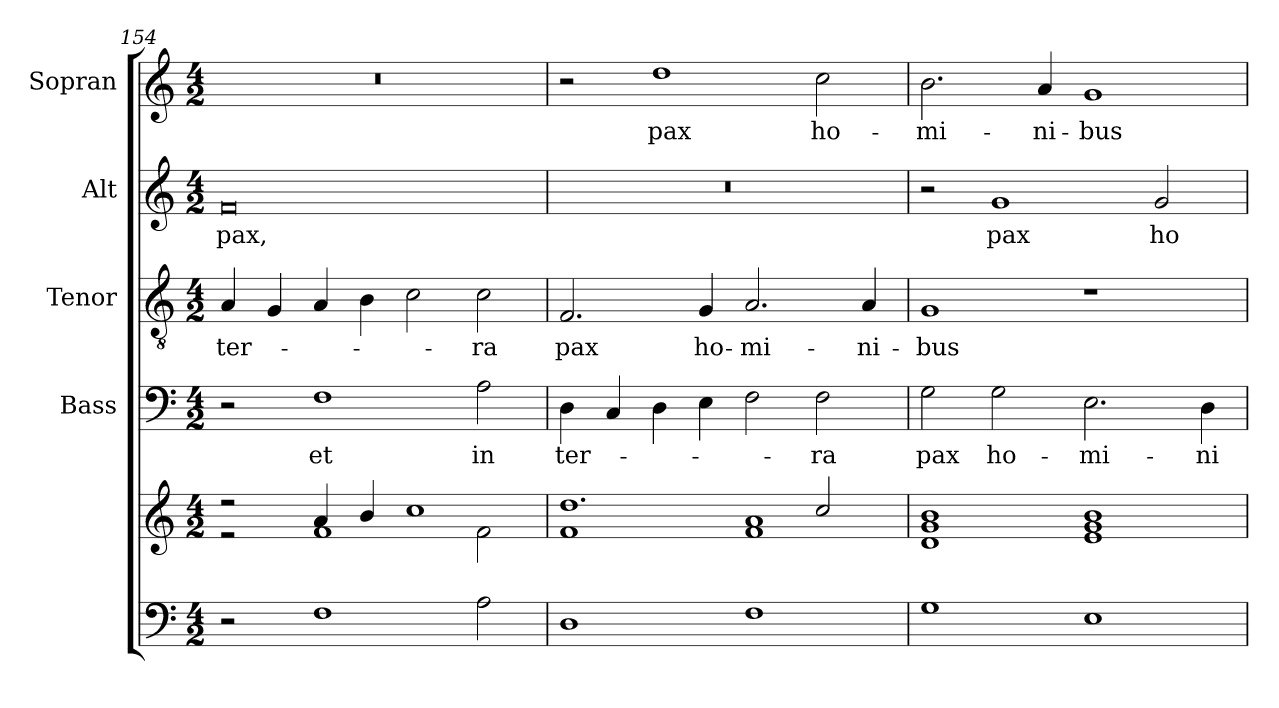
**kern	**kern	**kern	**text	**kern	**text	**kern	**text	**kern	**text
*part5	*part5	*part4	*part4	*part3	*part3	*part2	*part2	*part1	*part1
*staff6	*staff5	*staff4	*staff4	*staff3	*staff3	*staff2	*staff2	*staff1	*staff1
*	*	*I"Bass	*	*I"Tenor	*	*I"Alt	*	*I"Sopran	*
*	*	*I'B.	*	*I'T.	*	*I'A.	*	*I'S.	*
*clefF4	*clefG2	*clefF4	*	*clefGv2	*	*clefG2	*	*clefG2	*
*k[]	*k[]	*k[]	*	*k[]	*	*k[]	*	*k[]	*
*C:	*C:	*C:	*	*C:	*	*C:	*	*C:	*
*M4/2	*M4/2	*M4/2	*	*M4/2	*	*M4/2	*	*M4/2	*
=154	=154	=154	=154	=154	=154	=154	=154	=154	=154
*	*^	*	*	*	*	*	*	*	*
!	!	!	!	!	!	!LO:LY:b	!	!LO:LY:b	!	!
2r	2r	2r	2r	.	4A/	ter-	0f	pax,	0r	.
.	.	.	.	.	4G/	.	.	.	.	.
!	!	!	!	!LO:LY:b	!	!	!	!	!	!
1F	4a/	1f	1F	et	4A/	.	.	.	.	.
.	4b/	.	.	.	4B\	.	.	.	.	.
.	1cc	.	.	.	2c\	.	.	.	.	.
!	!	!	!	!LO:LY:b	!	!LO:LY:b	!	!	!	!
2A\	.	2f\	2A\	in	2c\	-ra	.	.	.	.
=155	=155	=155	=155	=155	=155	=155	=155	=155	=155	=155
!	!	!	!	!LO:LY:b	!	!LO:LY:b	!	!	!	!
1D	1.dd	1f	4D\	ter-	2.F/	pax	0r	.	2r	.
.	.	.	4C/	.	.	.	.	.	.	.
!	!	!	!	!	!	!	!	!	!	!LO:LY:b
.	.	.	4D\	.	.	.	.	.	1dd	pax
!	!	!	!	!	!	!LO:LY:b	!	!	!	!
.	.	.	4E\	.	4G/	ho-	.	.	.	.
!	!	!	!	!	!	!LO:LY:b	!	!	!	!
1F	.	1f 1a	2F\	.	2.A/	-mi-	.	.	.	.
!	!	!	!	!LO:LY:b	!	!	!	!	!	!LO:LY:b
.	2cc/	.	2F\	-ra	.	.	.	.	2cc\	ho-
!	!	!	!	!	!	!LO:LY:b	!	!	!	!
.	.	.	.	.	4A/	-ni-	.	.	.	.
!!LO:LB:g=z
=156	=156	=156	=156	=156	=156	=156	=156	=156	=156	=156
!	!	!	!	!LO:LY:b	!	!LO:LY:b	!	!	!	!LO:LY:b
1G	1b	1d 1g	2G\	pax	1G	-bus	2r	.	2.b\	-mi-
!	!	!	!	!LO:LY:b	!	!	!	!LO:LY:b	!	!
.	.	.	2G\	ho-	.	.	1g	pax	.	.
!	!	!	!	!	!	!	!	!	!	!LO:LY:b
.	.	.	.	.	.	.	.	.	4a/	-ni-
!	!	!	!	!LO:LY:b	!	!	!	!	!	!LO:LY:b
1E	1b	1e 1g	2.E\	-mi-	1r	.	.	.	1g	-bus
!	!	!	!	!	!	!	!	!LO:LY:b	!	!
.	.	.	.	.	.	.	2g/	ho-	.	.
!	!	!	!	!LO:LY:b	!	!	!	!	!	!
.	.	.	4D\	-ni-	.	.	.	.	.	.
*	*v	*v	*	*	*	*	*	*	*	*
=	=	=	=	=	=	=	=	=	=
*-	*-	*-	*-	*-	*-	*-	*-	*-	*-
